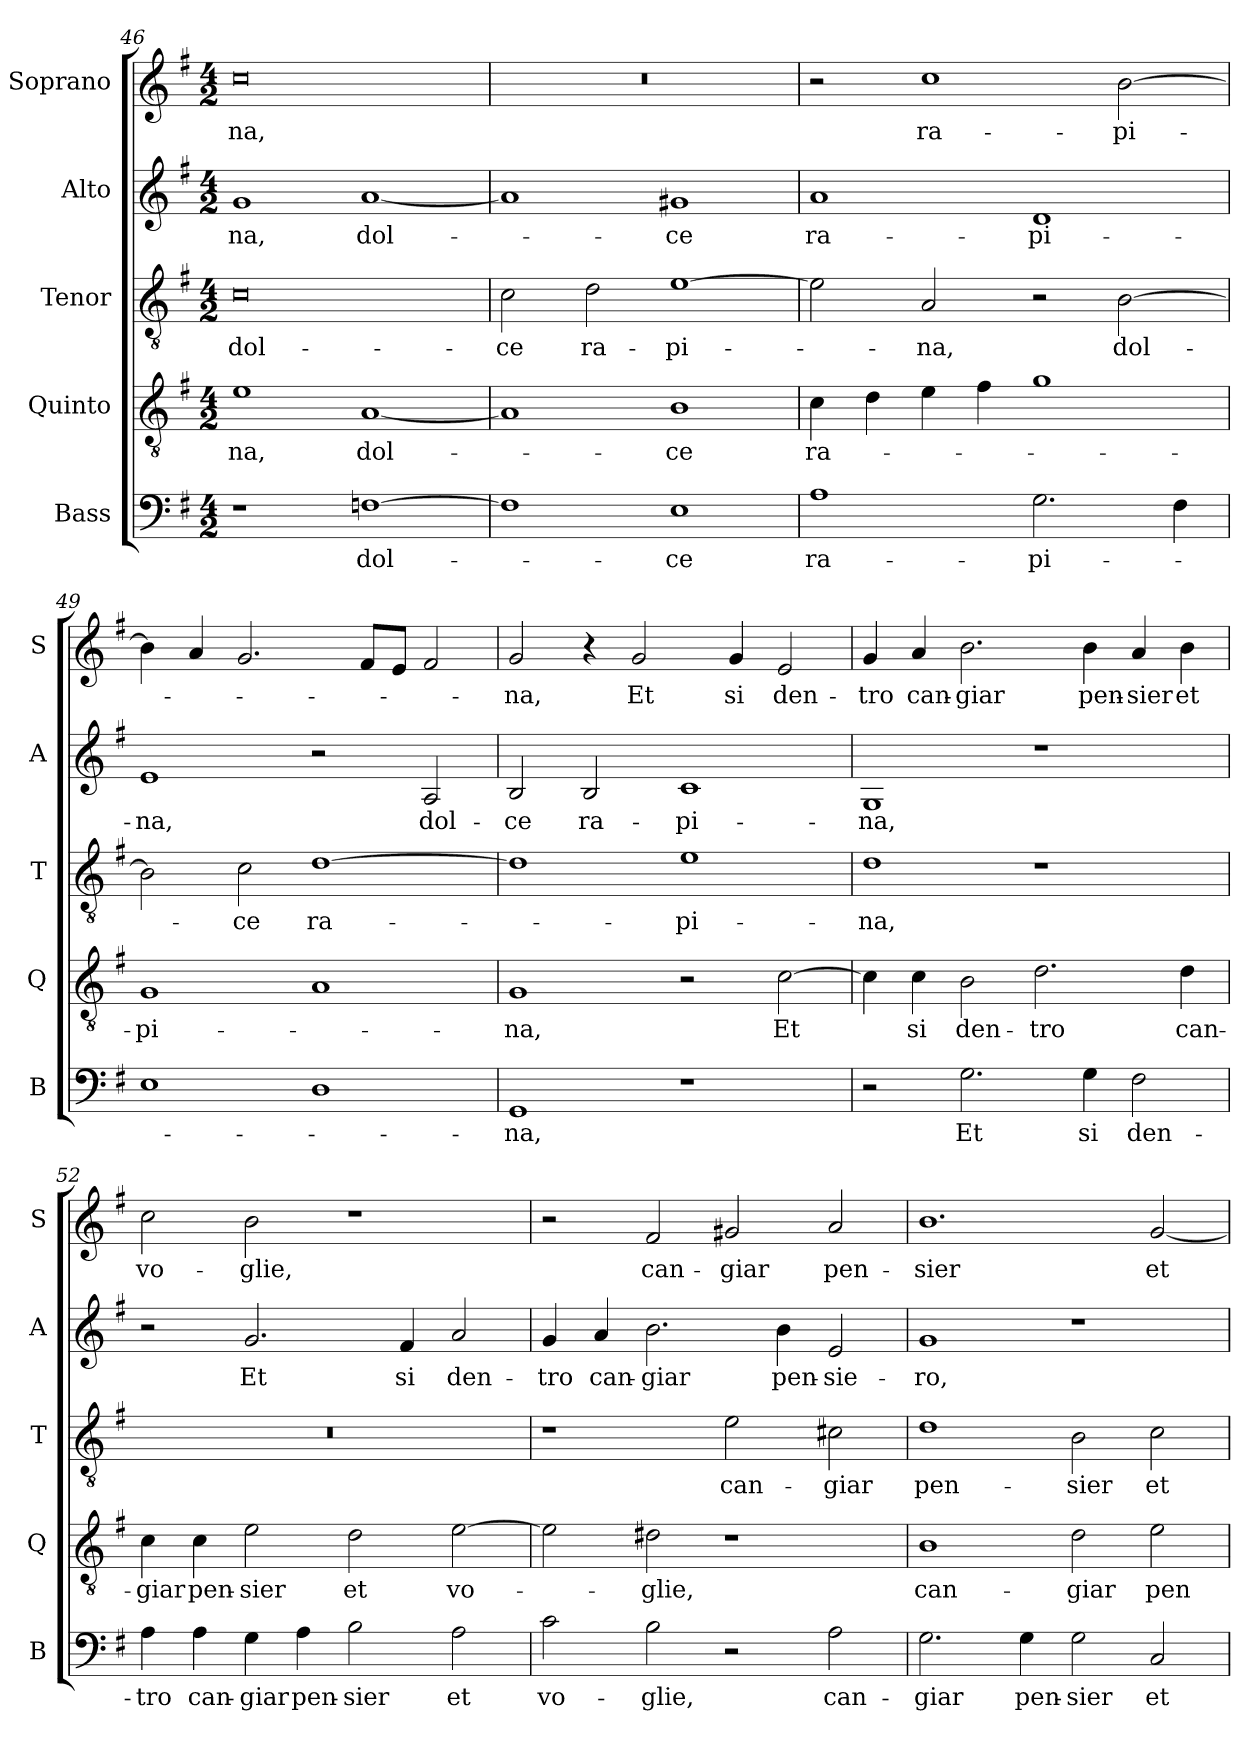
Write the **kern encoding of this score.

**kern	**text	**kern	**text	**kern	**text	**kern	**text	**kern	**text
*part5	*part5	*part4	*part4	*part3	*part3	*part2	*part2	*part1	*part1
*staff5	*staff5	*staff4	*staff4	*staff3	*staff3	*staff2	*staff2	*staff1	*staff1
*I"Bass	*	*I"Quinto	*	*I"Tenor	*	*I"Alto	*	*I"Soprano	*
*I'B	*	*I'Q	*	*I'T	*	*I'A	*	*I'S	*
*clefF4	*	*clefGv2	*	*clefGv2	*	*clefG2	*	*clefG2	*
*k[f#]	*	*k[f#]	*	*k[f#]	*	*k[f#]	*	*k[f#]	*
*G:	*	*G:	*	*G:	*	*G:	*	*G:	*
*M4/2	*	*M4/2	*	*M4/2	*	*M4/2	*	*M4/2	*
=46	=46	=46	=46	=46	=46	=46	=46	=46	=46
!	!	!	!LO:LY:b	!	!LO:LY:b	!	!LO:LY:b	!	!LO:LY:b
1r	.	1e	-na,	0c	dol-	1g	-na,	0cc	-na,
!	!LO:LY:b	!	!LO:LY:b	!	!	!	!LO:LY:b	!	!
[1Fn	dol-	[1A	dol-	.	.	[1a	dol-	.	.
!!LO:LB:g=z
=47	=47	=47	=47	=47	=47	=47	=47	=47	=47
!	!	!	!	!	!LO:LY:b	!	!	!	!
1F]	.	1A]	.	2c\	-ce	1a]	.	0r	.
!	!	!	!	!	!LO:LY:b	!	!	!	!
.	.	.	.	2d\	ra-	.	.	.	.
!	!LO:LY:b	!	!LO:LY:b	!	!LO:LY:b	!	!LO:LY:b	!	!
1E	-ce	1B	-ce	[1e	-pi-	1g#X	-ce	.	.
=48	=48	=48	=48	=48	=48	=48	=48	=48	=48
!	!LO:LY:b	!	!LO:LY:b	!	!	!	!LO:LY:b	!	!
1A	ra-	4c\	ra-	2e\]	.	1a	ra-	2r	.
.	.	4d\	.	.	.	.	.	.	.
!	!	!	!	!	!LO:LY:b	!	!	!	!LO:LY:b
.	.	4e\	.	2A/	-na,	.	.	1cc	ra-
.	.	4f#\	.	.	.	.	.	.	.
!	!LO:LY:b	!	!	!	!	!	!LO:LY:b	!	!
2.G\	-pi-	1g	.	2r	.	1d	-pi-	.	.
!	!	!	!	!	!LO:LY:b	!	!	!	!LO:LY:b
.	.	.	.	[2B\	dol-	.	.	[2b\	-pi-
4F#\	.	.	.	.	.	.	.	.	.
=49	=49	=49	=49	=49	=49	=49	=49	=49	=49
!	!	!	!LO:LY:b	!	!	!	!LO:LY:b	!	!
1E	.	1G	-pi-	2B\]	.	1e	-na,	4b\]	.
.	.	.	.	.	.	.	.	4a/	.
!	!	!	!	!	!LO:LY:b	!	!	!	!
.	.	.	.	2c\	-ce	.	.	2.g/	.
!	!	!	!	!	!LO:LY:b	!	!	!	!
1D	.	1A	.	[1d	ra-	2r	.	.	.
.	.	.	.	.	.	.	.	8f#/L	.
.	.	.	.	.	.	.	.	8e/J	.
!	!	!	!	!	!	!	!LO:LY:b	!	!
.	.	.	.	.	.	2A/	dol-	2f#/	.
=50	=50	=50	=50	=50	=50	=50	=50	=50	=50
!	!LO:LY:b	!	!LO:LY:b	!	!	!	!LO:LY:b	!	!LO:LY:b
1GG	-na,	1G	-na,	1d]	.	2B/	-ce	2g/	-na,
!	!	!	!	!	!	!	!LO:LY:b	!	!
.	.	.	.	.	.	2B/	ra-	4r	.
!	!	!	!	!	!	!	!	!	!LO:LY:b
.	.	.	.	.	.	.	.	2g/	Et
!	!	!	!	!	!LO:LY:b	!	!LO:LY:b	!	!
1r	.	2r	.	1e	-pi-	1c	-pi-	.	.
!	!	!	!	!	!	!	!	!	!LO:LY:b
.	.	.	.	.	.	.	.	4g/	si
!	!	!	!LO:LY:b	!	!	!	!	!	!LO:LY:b
.	.	[2c\	Et	.	.	.	.	2e/	den-
!!LO:PB:g=z
=51	=51	=51	=51	=51	=51	=51	=51	=51	=51
!	!	!	!	!	!LO:LY:b	!	!LO:LY:b	!	!LO:LY:b
2r	.	4c\]	.	1d	-na,	1G	-na,	4g/	-tro
!	!	!	!LO:LY:b	!	!	!	!	!	!LO:LY:b
.	.	4c\	si	.	.	.	.	4a/	can-
!	!LO:LY:b	!	!LO:LY:b	!	!	!	!	!	!LO:LY:b
2.G\	Et	2B\	den-	.	.	.	.	2.b\	-giar
!	!	!	!LO:LY:b	!	!	!	!	!	!
.	.	2.d\	-tro	1r	.	1r	.	.	.
!	!LO:LY:b	!	!	!	!	!	!	!	!LO:LY:b
4G\	si	.	.	.	.	.	.	4b\	pen-
!	!LO:LY:b	!	!	!	!	!	!	!	!LO:LY:b
2F#\	den-	.	.	.	.	.	.	4a/	-sier
!	!	!	!LO:LY:b	!	!	!	!	!	!LO:LY:b
.	.	4d\	can-	.	.	.	.	4b\	et
=52	=52	=52	=52	=52	=52	=52	=52	=52	=52
!	!LO:LY:b	!	!LO:LY:b	!	!	!	!	!	!LO:LY:b
4A\	-tro	4c\	-giar	0r	.	2r	.	2cc\	vo-
!	!LO:LY:b	!	!LO:LY:b	!	!	!	!	!	!
4A\	can-	4c\	pen-	.	.	.	.	.	.
!	!LO:LY:b	!	!LO:LY:b	!	!	!	!LO:LY:b	!	!LO:LY:b
4G\	-giar	2e\	-sier	.	.	2.g/	Et	2b\	-glie,
!	!LO:LY:b	!	!	!	!	!	!	!	!
4A\	pen-	.	.	.	.	.	.	.	.
!	!LO:LY:b	!	!LO:LY:b	!	!	!	!	!	!
2B\	-sier	2d\	et	.	.	.	.	1r	.
!	!	!	!	!	!	!	!LO:LY:b	!	!
.	.	.	.	.	.	4f#/	si	.	.
!	!LO:LY:b	!	!LO:LY:b	!	!	!	!LO:LY:b	!	!
2A\	et	[2e\	vo-	.	.	2a/	den-	.	.
=53	=53	=53	=53	=53	=53	=53	=53	=53	=53
!	!LO:LY:b	!	!	!	!	!	!LO:LY:b	!	!
2c\	vo-	2e\]	.	1r	.	4g/	-tro	2r	.
!	!	!	!	!	!	!	!LO:LY:b	!	!
.	.	.	.	.	.	4a/	can-	.	.
!	!LO:LY:b	!	!LO:LY:b	!	!	!	!LO:LY:b	!	!LO:LY:b
2B\	-glie,	2d#X\	-glie,	.	.	2.b\	-giar	2f#/	can-
!	!	!	!	!	!LO:LY:b	!	!	!	!LO:LY:b
2r	.	1r	.	2e\	can-	.	.	2g#X/	-giar
!	!	!	!	!	!	!	!LO:LY:b	!	!
.	.	.	.	.	.	4b\	pen-	.	.
!	!LO:LY:b	!	!	!	!LO:LY:b	!	!LO:LY:b	!	!LO:LY:b
2A\	can-	.	.	2c#X\	-giar	2e/	-sie-	2a/	pen-
!!LO:LB:g=z
=54	=54	=54	=54	=54	=54	=54	=54	=54	=54
!	!LO:LY:b	!	!LO:LY:b	!	!LO:LY:b	!	!LO:LY:b	!	!LO:LY:b
2.G\	-giar	1B	can-	1d	pen-	1g	-ro,	1.b	-sier
!	!LO:LY:b	!	!	!	!	!	!	!	!
4G\	pen-	.	.	.	.	.	.	.	.
!	!LO:LY:b	!	!LO:LY:b	!	!LO:LY:b	!	!	!	!
2G\	-sier	2d\	-giar	2B\	-sier	1r	.	.	.
!	!LO:LY:b	!	!LO:LY:b	!	!LO:LY:b	!	!	!	!LO:LY:b
2C/	et	2e\	pen-	2c\	et	.	.	[2g/	et
=	=	=	=	=	=	=	=	=	=
*-	*-	*-	*-	*-	*-	*-	*-	*-	*-
